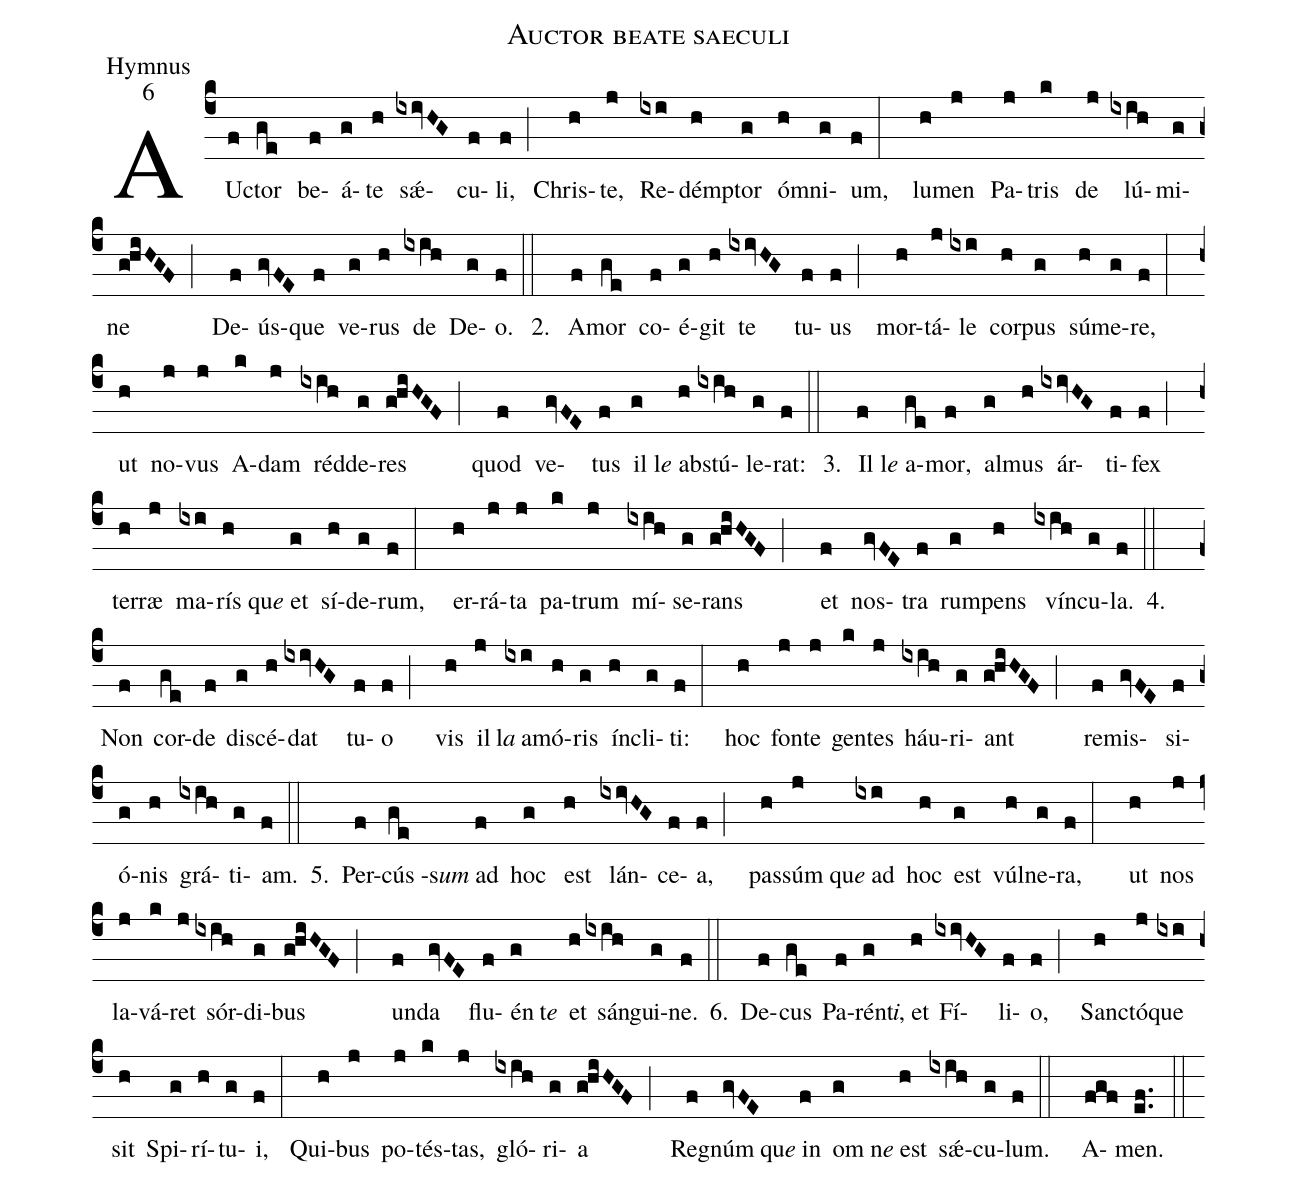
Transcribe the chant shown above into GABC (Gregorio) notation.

name:Auctor beate saeculi;
office-part:Hymnus;
mode:6;
%%
(c4) AUc(f)tor(ge) be(f)á(g)te(h) sǽ(ixivHG)cu(f)li,(f;) Chris(h)te,(j) Re(ixi)dém(h)ptor(g) óm(h)ni(g)um,(f:) lu(h)men(j) Pa(j)tris(k) de(j) lú(ixih)mi(g)ne(ghiHGF;) De(f)ús(gvFE)que(f) ve(g)rus(h) de(ixih) De(g)o.(f::)
2.() A(f)mor(ge) co(f)é(g)git(h) te(ixivHG) tu(f)us(f;) mor(h)tá(j)le(ixi) cor(h)pus(g) sú(h)me(g)re,(f:) ut(h) no(j)vus(j) A(k)dam(j) réd(ixih)de(g)res(ghiHGF;) quod(f) ve(gvFE)tus(f) il(g)l<i>e</i>() {a}b(h)stú(ixih)le(g)rat:(f::)
3.() Il(f)l<i>e</i>() a(ge)mor,(f) al(g)mus(h) ár(ixivHG)ti(f)fex(f;) ter(h)ræ(j) ma(ixi)rís(h)qu<i>e</i>() {e}t(g) sí(h)de(g)rum,(f:) er(h)rá(j)ta(j) pa(k)trum(j) mí(ixih)se(g)rans(ghiHGF;) et(f) nos(gvFE)tra(f) rum(g)pens (h) vín(ixih)cu(g)la.(f::)
4.() Non(f) cor(ge)de(f) dis(g)cé(h)dat(ixivHG) tu(f)o(f;) vis(h) il(j)l<i>a</i>() {a}(ixi)mó(h)ris(g) ín(h)cli(g)ti:(f:) hoc(h) fon(j)te(j) gen(k)tes(j) háu(ixih)ri(g)ant(ghiHGF;) re(f)mis(gvFE)si(f)ó(g)nis(h) grá(ixih)ti(g)am.(f::)
5.() Per(f)cús(ge)-s<i>um</i>() ad(f) hoc (g) est (h) lán(ixivHG)ce(f)a, (f;) pas(h)súm(j)qu<i>e</i>() {a}d(ixi) hoc(h) est(g) vúl(h)ne(g)ra,(f:) ut(h) nos(j) la(j)vá(k)ret(j) sór(ixih)di(g)bus(ghiHGF;) un(f)da(gvFE) flu(f)én(g)t<i>e</i> () {e}t(h) sán(ixih)gu()i(g)ne.(f::)
6.() De(f)cus(ge) Pa(f)rént(g)<i>i</i>(), et(h) Fí(ixivHG)li(f)o,(f;) San(h)ctó(j)que(ixi) sit(h) Spi(g)rí(h)tu(g)i,(f:) Qui(h)bus(j) po(j)tés(k)tas,(j) gló(ixih)ri(g)a(ghiHGF;) Reg(f)núm(gvFE)qu<i>e</i>() {i}n(f) om(g)n<i>e</i>() {e}st(h) sǽ(ixih)cu(g)lum.(f::) () A(fgf)men.(ef..::)
